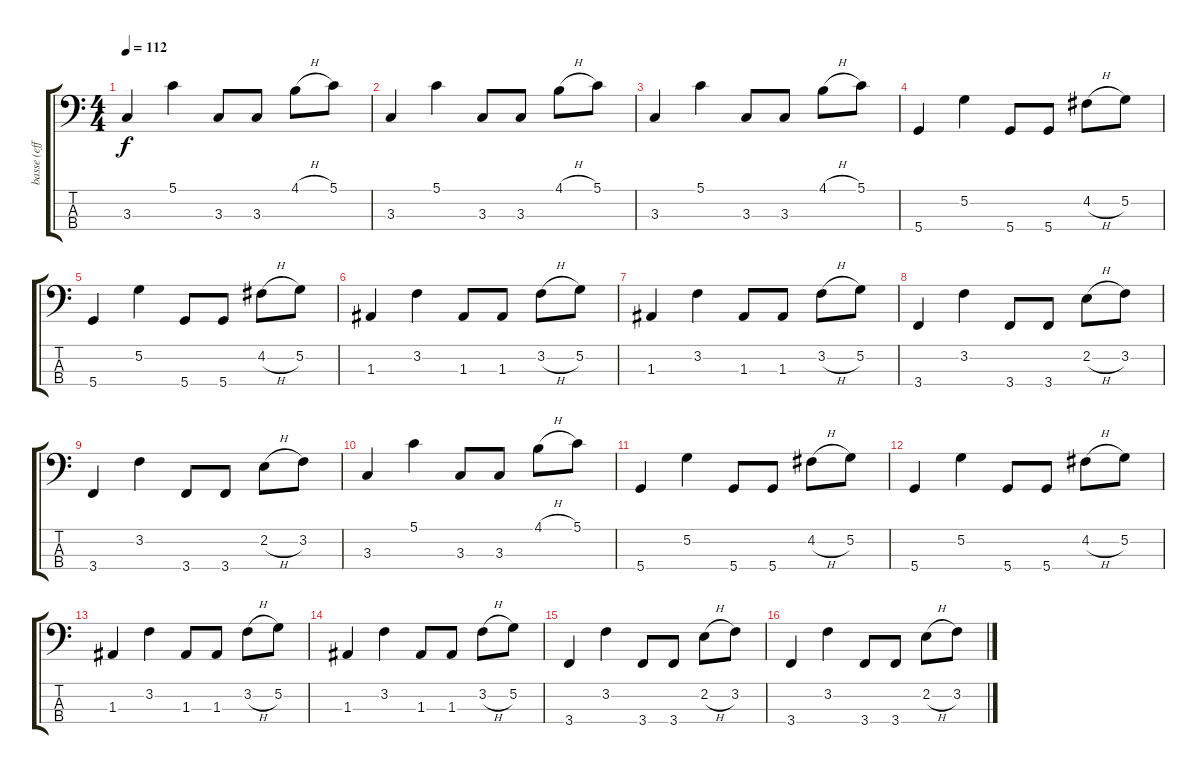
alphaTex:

\track ("basse (effet talker)" "basse (eff") {instrument electricbassfinger}
\staff {score tabs}
\tuning (G2 D2 A1 D1) {hide}
\ts (4 4)
\tempo 112
\clef f4
\ks c
3.3.4{dy f} 5.1.4 3.3.8 3.3.8 4.1{h}.8 5.1.8 |
3.3.4 5.1.4 3.3.8 3.3.8 4.1{h}.8 5.1.8 |
3.3.4 5.1.4 3.3.8 3.3.8 4.1{h}.8 5.1.8 |
5.4.4 5.2.4 5.4.8 5.4.8 4.2{h}.8 5.2.8 |
5.4.4 5.2.4 5.4.8 5.4.8 4.2{h}.8 5.2.8 |
1.3.4 3.2.4 1.3.8 1.3.8 3.2{h}.8 5.2.8 |
1.3.4 3.2.4 1.3.8 1.3.8 3.2{h}.8 5.2.8 |
3.4.4 3.2.4 3.4.8 3.4.8 2.2{h}.8 3.2.8 |
3.4.4 3.2.4 3.4.8 3.4.8 2.2{h}.8 3.2.8 |
3.3.4 5.1.4 3.3.8 3.3.8 4.1{h}.8 5.1.8 |
5.4.4 5.2.4 5.4.8 5.4.8 4.2{h}.8 5.2.8 |
5.4.4 5.2.4 5.4.8 5.4.8 4.2{h}.8 5.2.8 |
1.3.4 3.2.4 1.3.8 1.3.8 3.2{h}.8 5.2.8 |
1.3.4 3.2.4 1.3.8 1.3.8 3.2{h}.8 5.2.8 |
3.4.4 3.2.4 3.4.8 3.4.8 2.2{h}.8 3.2.8 |
3.4.4 3.2.4 3.4.8 3.4.8 2.2{h}.8 3.2.8
